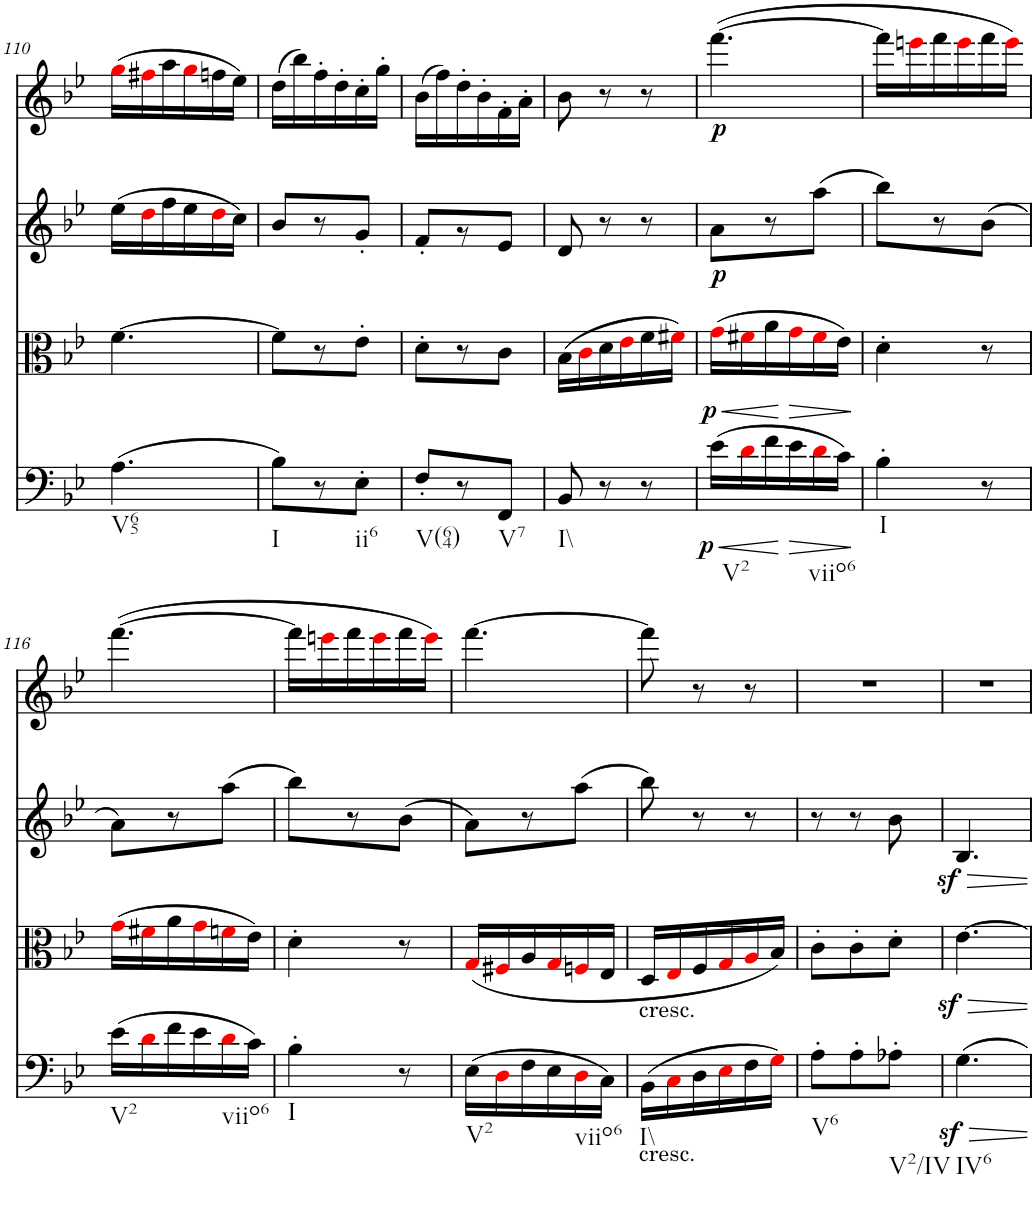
**kern	**dynam	**kern	**dynam	**kern	**dynam	**kern	**dynam
*part4	*part4	*part3	*part3	*part2	*part2	*part1	*part1
*staff4	*staff4	*staff3	*staff3	*staff2	*staff2	*staff1	*staff1
*I"Violoncello	*	*I"Viola	*	*I"Violin II	*	*I"Violin I	*
*I'Vc	*	*I'Vla	*	*I'Vln	*	*I'Vln	*
!!LO:PB:g=z
*clefF4	*	*clefC3	*	*clefG2	*	*clefG2	*
*k[b-e-]	*	*k[b-e-]	*	*k[b-e-]	*	*k[b-e-]	*
*M3/8	*	*M3/8	*	*M3/8	*	*M3/8	*
=110	=110	=110	=110	=110	=110	=110	=110
!LO:TX:b:t=V65	!	!	!	!	!	!	!
(4.A\	.	[4.f\	.	(16ee-\LL	.	(16ggi\LL	.
.	.	.	.	16ddi\	.	16ff#Xi\	.
.	.	.	.	16ff\	.	16aa\	.
.	.	.	.	16ee-\	.	16ggi\	.
.	.	.	.	16ddi\	.	16ffn\	.
.	.	.	.	16cc\JJ)	.	16ee-\JJ)	.
=111	=111	=111	=111	=111	=111	=111	=111
!LO:TX:b:t=I	!	!	!	!	!	!	!
8B-\L)	.	8f\L]	.	8b-/L	.	(16dd\LL	.
.	.	.	.	.	.	16bb-\)	.
8r	.	8r	.	8r	.	16ff'\	.
.	.	.	.	.	.	16dd'\	.
!LO:TX:b:t=ii6	!	!	!	!	!	!	!
8E-'\J	.	8e-'\J	.	8g'/J	.	16cc'\	.
.	.	.	.	.	.	16gg'\JJ	.
=112	=112	=112	=112	=112	=112	=112	=112
!LO:TX:b:t=V(64)	!	!	!	!	!	!	!
8F'/L	.	8d'\L	.	8f'/L	.	(16b-\LL	.
.	.	.	.	.	.	16ff\)	.
8r	.	8r	.	8r	.	16dd'\	.
.	.	.	.	.	.	16b-'\	.
!LO:TX:b:t=V7	!	!	!	!	!	!	!
8FF/J	.	8c\J	.	8e-/J	.	16f'\	.
.	.	.	.	.	.	16a'\JJ	.
=113	=113	=113	=113	=113	=113	=113	=113
!LO:TX:b:t=I\\	!	!	!	!	!	!	!
8BB-/	.	(16B-\LL	.	8d/	.	8b-\	.
.	.	16ci\	.	.	.	.	.
8r	.	16d\	.	8r	.	8r	.
.	.	16e-i\	.	.	.	.	.
8r	.	16f\	.	8r	.	8r	.
.	.	16f#Xi\JJ)	.	.	.	.	.
=114	=114	=114	=114	=114	=114	=114	=114
!LO:TX:b:t=V2	!	!	!	!	!	!	!
!	!LO:HP:b	!	!LO:HP:b	!	!	!	!
!	!LO:DY:n=1:b	!	!LO:DY:n=1:b	!	!LO:DY:b	!	!LO:DY:b
(16e-\LL	< p	(16gi\LL	< p	8a\L	p	([4.fff\	p
16di\	.	16f#Xi\	.	.	.	.	.
16f\	.	16a\	.	8r	.	.	.
!	!LO:HP:n=1:b	!	!LO:HP:n=1:b	!	!	!	!
16e-\	[ >	16gi\	[ >	.	.	.	.
!LO:TX:b:t=viio6	!	!	!	!	!	!	!
16di\	.	16f#i\	.	(8aa\J	.	.	.
16c\JJ)	.	16e-\JJ)	.	.	.	.	.
.	]	.	]	.	.	.	.
=115	=115	=115	=115	=115	=115	=115	=115
!LO:TX:b:t=I	!	!	!	!	!	!	!
4B-'\	.	4d'\	.	8bb-\L)	.	16fff\LL]	.
.	.	.	.	.	.	16eeeni\	.
.	.	.	.	8r	.	16fff\	.
.	.	.	.	.	.	16eeei\	.
8r	.	8r	.	(8b-\J	.	16fff\	.
.	.	.	.	.	.	16eeei\JJ)	.
!!LO:LB:g=z
=116	=116	=116	=116	=116	=116	=116	=116
!LO:TX:b:t=V2	!	!	!	!	!	!	!
(16e-\LL	.	(16gi\LL	.	8a\L)	.	([4.fff\	.
16di\	.	16f#Xi\	.	.	.	.	.
16f\	.	16a\	.	8r	.	.	.
16e-\	.	16gi\	.	.	.	.	.
!LO:TX:b:t=viio6	!	!	!	!	!	!	!
16di\	.	16fni\	.	(8aa\J	.	.	.
16c\JJ)	.	16e-\JJ)	.	.	.	.	.
=117	=117	=117	=117	=117	=117	=117	=117
!LO:TX:b:t=I	!	!	!	!	!	!	!
4B-'\	.	4d'\	.	8bb-\L)	.	16fff\LL]	.
.	.	.	.	.	.	16eeeni\	.
.	.	.	.	8r	.	16fff\	.
.	.	.	.	.	.	16eeei\	.
8r	.	8r	.	(8b-\J	.	16fff\	.
.	.	.	.	.	.	16eeei\JJ)	.
=118	=118	=118	=118	=118	=118	=118	=118
!LO:TX:b:t=V2	!	!	!	!	!	!	!
(16E-\LL	.	(16Gi/LL	.	8a\L)	.	[4.fff\	.
16Di\	.	16F#Xi/	.	.	.	.	.
16F\	.	16A/	.	8r	.	.	.
16E-\	.	16Gi/	.	.	.	.	.
!LO:TX:b:t=viio6	!	!	!	!	!	!	!
16Di\	.	16Fni/	.	(8aa\J	.	.	.
16C\JJ)	.	16E-/JJ	.	.	.	.	.
=119	=119	=119	=119	=119	=119	=119	=119
!	!	!LO:TX:b:t=cresc.	!	!	!	!	!
!LO:TX:b:t=cresc.	!	!	!	!	!	!	!
!LO:TX:b:t=I\\	!	!	!	!	!	!	!
(16BB-\LL	.	16D/LL	.	8bb-\)	.	8fff\]	.
16Ci\	.	16E-i/	.	.	.	.	.
16D\	.	16F/	.	8r	.	8r	.
16E-i\	.	16Gi/	.	.	.	.	.
16F\	.	16Ai/	.	8r	.	8r	.
16Gi\JJ)	.	16B-/JJ)	.	.	.	.	.
=120	=120	=120	=120	=120	=120	=120	=120
!LO:TX:b:t=V6	!	!	!	!	!	!	!
8A'\L	.	8c'\L	.	8r	.	4.r	.
8A'\	.	8c'\	.	8r	.	.	.
!LO:TX:b:t=V2/IV	!	!	!	!	!	!	!
8A-X'\J	.	8d'\J	.	8b-\	.	.	.
=121	=121	=121	=121	=121	=121	=121	=121
!LO:TX:b:t=IV6	!	!	!	!	!	!	!
4.Gz<\	.	[4.e-z<\	.	4.B-z</	.	4.r	.
=	=	=	=	=	=	=	=
*-	*-	*-	*-	*-	*-	*-	*-
